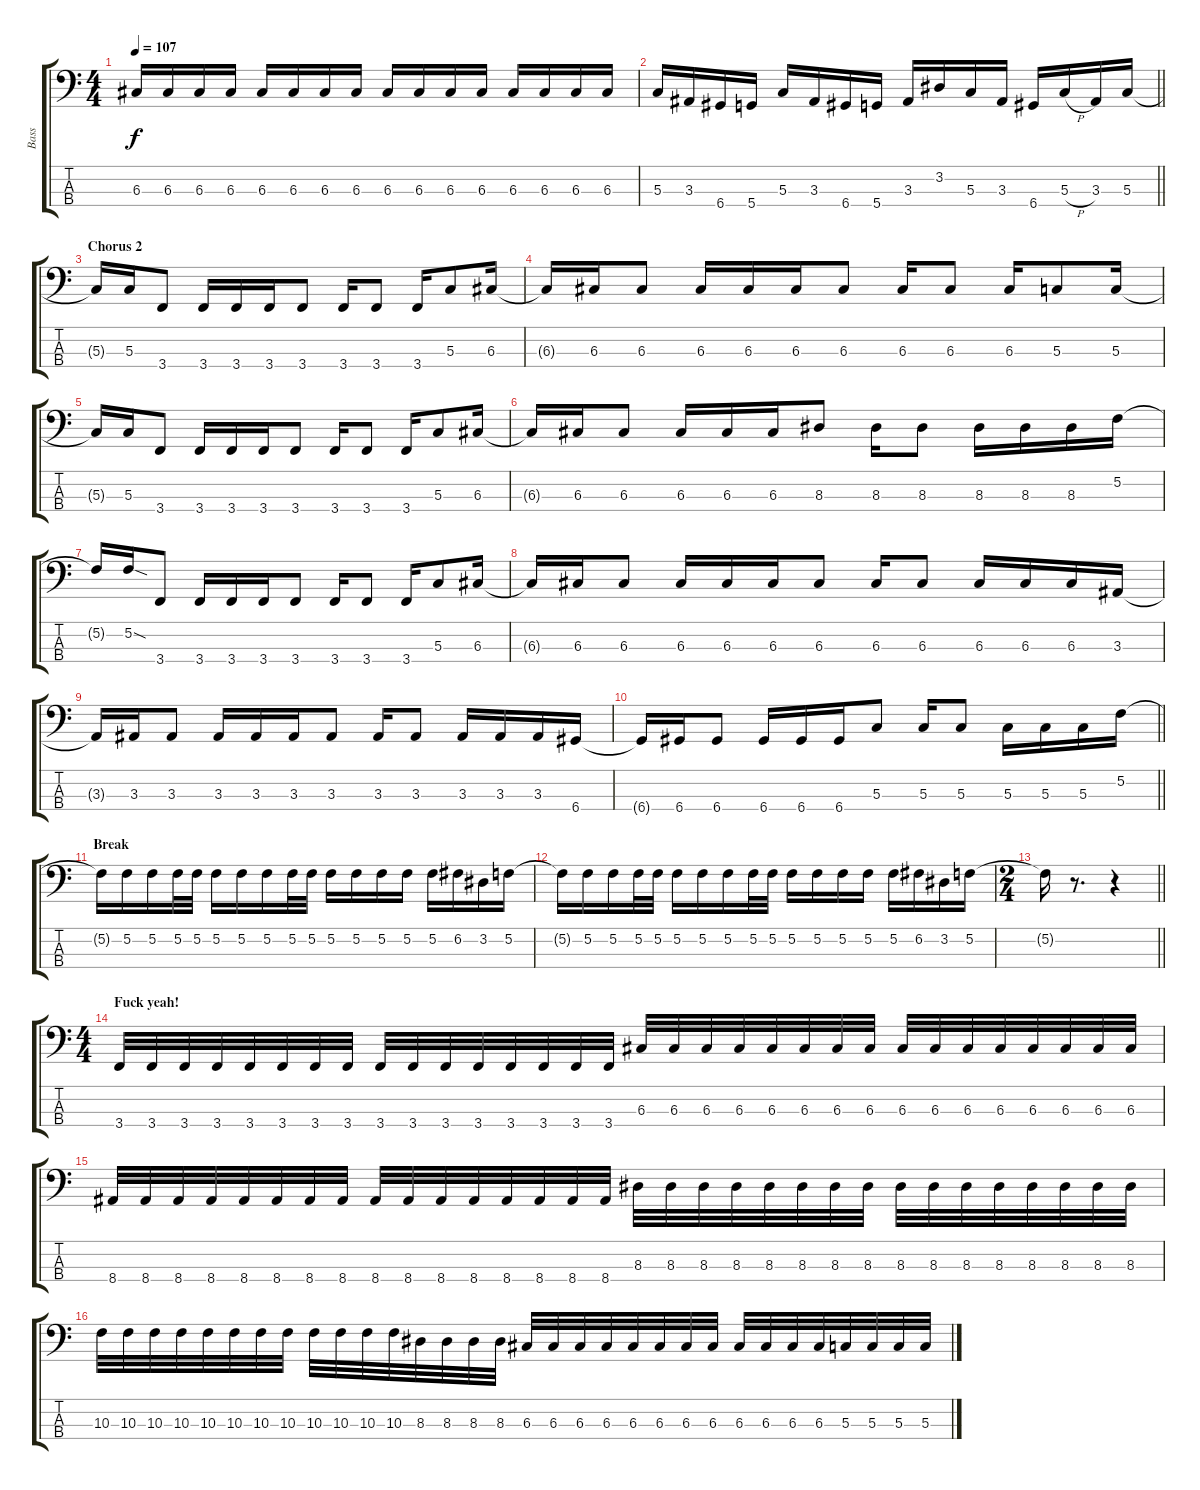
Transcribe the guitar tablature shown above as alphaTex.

\track ("Bass" "Bass") {instrument electricbassfinger}
\staff {score tabs}
\tuning (F2 C2 G1 D1) {hide}
\ts (4 4)
\tempo 107
\clef f4
\ks c
6.3.16{dy f} 6.3.16 6.3.16 6.3.16 6.3.16 6.3.16 6.3.16 6.3.16 6.3.16 6.3.16 6.3.16 6.3.16 6.3.16 6.3.16 6.3.16 6.3.16 |
\barLineRight lightlight
5.3.16 3.3.16 6.4.16 5.4.16 5.3.16 3.3.16 6.4.16 5.4.16 3.3.16 3.2.16 5.3.16 3.3.16 6.4.16 5.3{h}.16 3.3.16 5.3.16 |
\section ("" "Chorus 2")
5.3{t}.16 5.3.16 3.4.8 3.4.16 3.4.16 3.4.16 3.4.8 3.4.16 3.4.8 3.4.16 5.3.8 6.3.16 |
6.3{t}.16 6.3.16 6.3.8 6.3.16 6.3.16 6.3.16 6.3.8 6.3.16 6.3.8 6.3.16 5.3.8 5.3.16 |
5.3{t}.16 5.3.16 3.4.8 3.4.16 3.4.16 3.4.16 3.4.8 3.4.16 3.4.8 3.4.16 5.3.8 6.3.16 |
6.3{t}.16 6.3.16 6.3.8 6.3.16 6.3.16 6.3.16 8.3.8 8.3.16 8.3.8 8.3.16 8.3.16 8.3.16 5.2.16 |
5.2{t}.16 5.2{sod}.16 3.4.8 3.4.16 3.4.16 3.4.16 3.4.8 3.4.16 3.4.8 3.4.16 5.3.8 6.3.16 |
6.3{t}.16 6.3.16 6.3.8 6.3.16 6.3.16 6.3.16 6.3.8 6.3.16 6.3.8 6.3.16 6.3.16 6.3.16 3.3.16 |
3.3{t}.16 3.3.16 3.3.8 3.3.16 3.3.16 3.3.16 3.3.8 3.3.16 3.3.8 3.3.16 3.3.16 3.3.16 6.4.16 |
\barLineRight lightlight
6.4{t}.16 6.4.16 6.4.8 6.4.16 6.4.16 6.4.16 5.3.8 5.3.16 5.3.8 5.3.16 5.3.16 5.3.16 5.2.16 |
\section ("" "Break")
5.2{t}.16 5.2.16 5.2.16 5.2.32 5.2.32 5.2.16 5.2.16 5.2.16 5.2.32 5.2.32 5.2.16 5.2.16 5.2.16 5.2.16 5.2.16 6.2.16 3.2.16 5.2.16 |
5.2{t}.16 5.2.16 5.2.16 5.2.32 5.2.32 5.2.16 5.2.16 5.2.16 5.2.32 5.2.32 5.2.16 5.2.16 5.2.16 5.2.16 5.2.16 6.2.16 3.2.16 5.2.16 |
\ts (2 4)
\barLineRight lightlight
5.2{t}.16 r.8{d} r.4 |
\ts (4 4)
\section ("" "Fuck yeah!")
3.4.32 3.4.32 3.4.32 3.4.32 3.4.32 3.4.32 3.4.32 3.4.32 3.4.32 3.4.32 3.4.32 3.4.32 3.4.32 3.4.32 3.4.32 3.4.32 6.3.32 6.3.32 6.3.32 6.3.32 6.3.32 6.3.32 6.3.32 6.3.32 6.3.32 6.3.32 6.3.32 6.3.32 6.3.32 6.3.32 6.3.32 6.3.32 |
8.4.32 8.4.32 8.4.32 8.4.32 8.4.32 8.4.32 8.4.32 8.4.32 8.4.32 8.4.32 8.4.32 8.4.32 8.4.32 8.4.32 8.4.32 8.4.32 8.3.32 8.3.32 8.3.32 8.3.32 8.3.32 8.3.32 8.3.32 8.3.32 8.3.32 8.3.32 8.3.32 8.3.32 8.3.32 8.3.32 8.3.32 8.3.32 |
10.3.32 10.3.32 10.3.32 10.3.32 10.3.32 10.3.32 10.3.32 10.3.32 10.3.32 10.3.32 10.3.32 10.3.32 8.3.32 8.3.32 8.3.32 8.3.32 6.3.32 6.3.32 6.3.32 6.3.32 6.3.32 6.3.32 6.3.32 6.3.32 6.3.32 6.3.32 6.3.32 6.3.32 5.3.32 5.3.32 5.3.32 5.3.32
